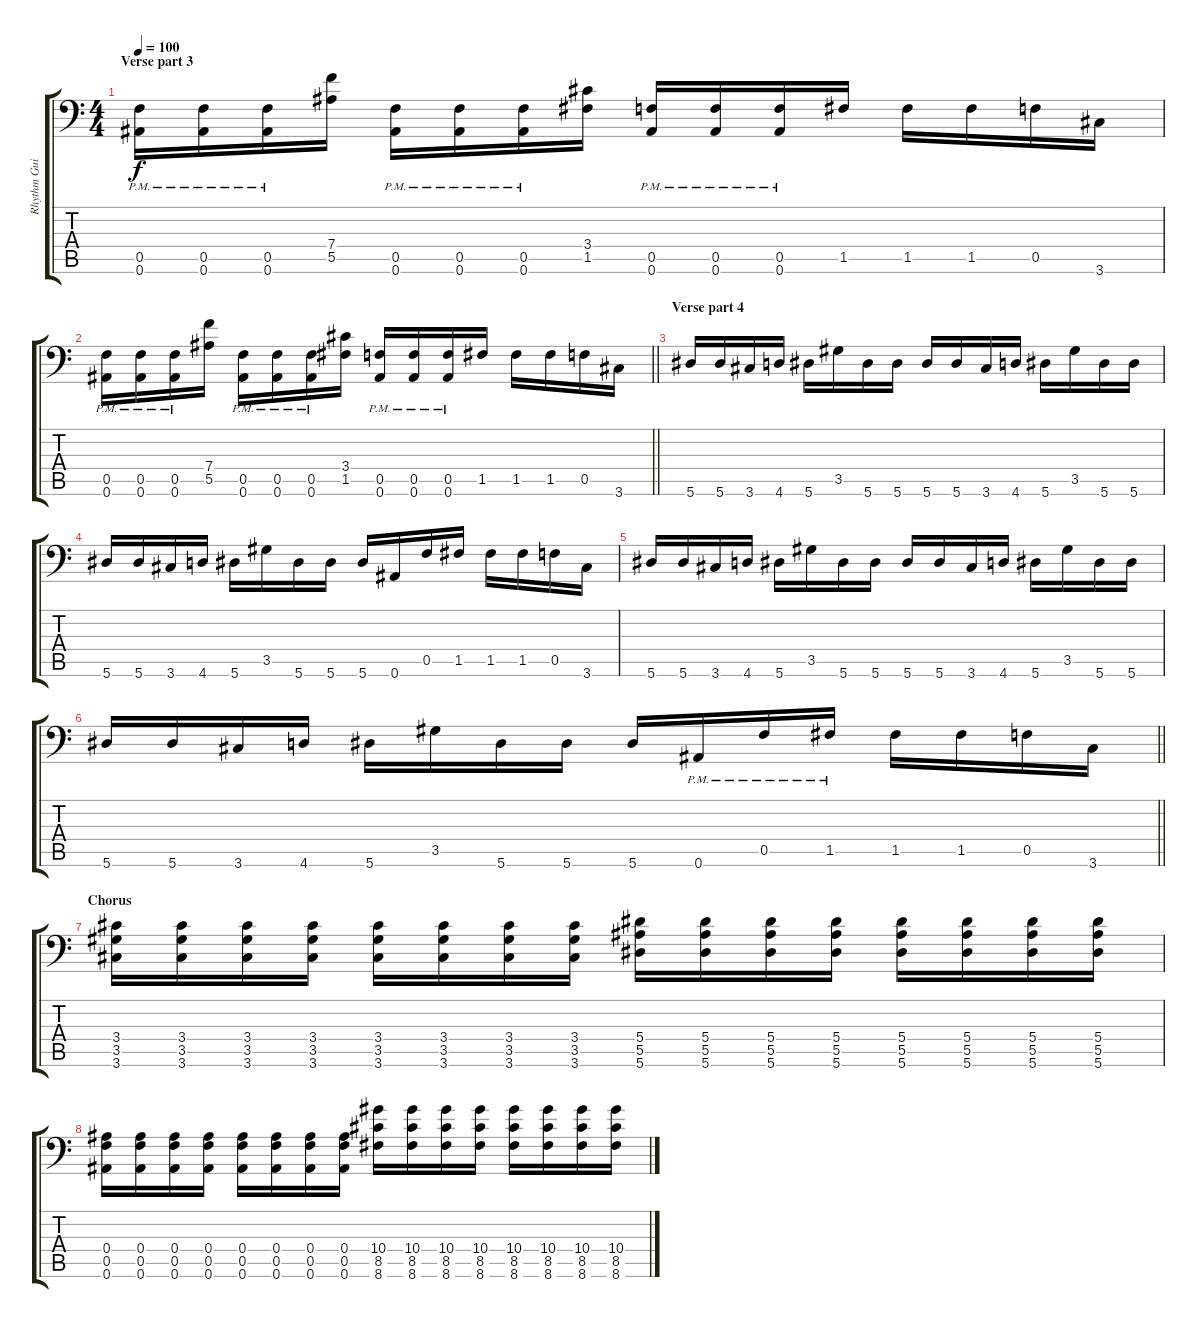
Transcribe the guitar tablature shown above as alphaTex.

\track ("Rhythm Guitar" "Rhythm Gui") {instrument distortionguitar}
\staff {score tabs}
\tuning (C4 G3 Eb3 Bb2 F2 Bb1) {hide}
\ts (4 4)
\section ("" "Verse part 3")
\tempo 100
\clef f4
\ks c
(0.5{pm} 0.6{pm}).16{dy f} (0.5{pm} 0.6{pm}).16 (0.5{pm} 0.6{pm}).16 (7.4 5.5).16 (0.5{pm} 0.6{pm}).16 (0.5{pm} 0.6{pm}).16 (0.5{pm} 0.6{pm}).16 (3.4 1.5).16 (0.5{pm} 0.6{pm}).16 (0.5{pm} 0.6{pm}).16 (0.5{pm} 0.6{pm}).16 1.5.16 1.5.16 1.5.16 0.5.16 3.6.16 |
\barLineRight lightlight
(0.5{pm} 0.6{pm}).16 (0.5{pm} 0.6{pm}).16 (0.5{pm} 0.6{pm}).16 (7.4 5.5).16 (0.5{pm} 0.6{pm}).16 (0.5{pm} 0.6{pm}).16 (0.5{pm} 0.6{pm}).16 (3.4 1.5).16 (0.5{pm} 0.6{pm}).16 (0.5{pm} 0.6{pm}).16 (0.5{pm} 0.6{pm}).16 1.5.16 1.5.16 1.5.16 0.5.16 3.6.16 |
\section ("" "Verse part 4")
5.6.16 5.6.16 3.6.16 4.6.16 5.6.16 3.5.16 5.6.16 5.6.16 5.6.16 5.6.16 3.6.16 4.6.16 5.6.16 3.5.16 5.6.16 5.6.16 |
5.6.16 5.6.16 3.6.16 4.6.16 5.6.16 3.5.16 5.6.16 5.6.16 5.6.16 0.6.16 0.5.16 1.5.16 1.5.16 1.5.16 0.5.16 3.6.16 |
5.6.16 5.6.16 3.6.16 4.6.16 5.6.16 3.5.16 5.6.16 5.6.16 5.6.16 5.6.16 3.6.16 4.6.16 5.6.16 3.5.16 5.6.16 5.6.16 |
\barLineRight lightlight
5.6.16 5.6.16 3.6.16 4.6.16 5.6.16 3.5.16 5.6.16 5.6.16 5.6.16 0.6{pm}.16 0.5{pm}.16 1.5{pm}.16 1.5.16 1.5.16 0.5.16 3.6.16 |
\section ("" "Chorus")
(3.4 3.5 3.6).16 (3.4 3.5 3.6).16 (3.4 3.5 3.6).16 (3.4 3.5 3.6).16 (3.4 3.5 3.6).16 (3.4 3.5 3.6).16 (3.4 3.5 3.6).16 (3.4 3.5 3.6).16 (5.4 5.5 5.6).16 (5.4 5.5 5.6).16 (5.4 5.5 5.6).16 (5.4 5.5 5.6).16 (5.4 5.5 5.6).16 (5.4 5.5 5.6).16 (5.4 5.5 5.6).16 (5.4 5.5 5.6).16 |
(0.4 0.5 0.6).16 (0.4 0.5 0.6).16 (0.4 0.5 0.6).16 (0.4 0.5 0.6).16 (0.4 0.5 0.6).16 (0.4 0.5 0.6).16 (0.4 0.5 0.6).16 (0.4 0.5 0.6).16 (10.4 8.5 8.6).16 (10.4 8.5 8.6).16 (10.4 8.5 8.6).16 (10.4 8.5 8.6).16 (10.4 8.5 8.6).16 (10.4 8.5 8.6).16 (10.4 8.5 8.6).16 (10.4 8.5 8.6).16
